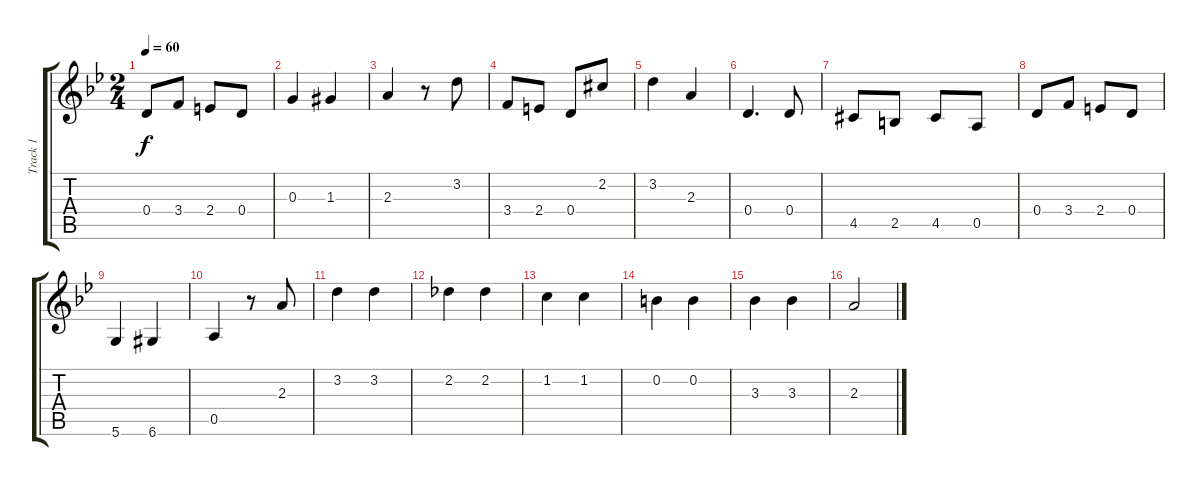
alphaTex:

\track ("Track 1" "Track 1") {instrument acousticguitarsteel}
\staff {score tabs}
\tuning (E4 B3 G3 D3 A2 D2) {hide}
\ts (2 4)
\tempo 60
\clef g2
\ks bb
0.4.8{dy f} 3.4.8 2.4.8 0.4.8 |
0.3.4 1.3{acc #}.4 |
2.3.4 r.8 3.2.8 |
3.4.8 2.4.8 0.4.8 2.2{acc #}.8 |
3.2.4 2.3.4 |
0.4.4{d} 0.4.8 |
4.5{acc #}.8 2.5.8 4.5{acc #}.8 0.5.8 |
0.4.8 3.4.8 2.4.8 0.4.8 |
5.6.4 6.6{acc #}.4 |
0.5.4 r.8 2.3.8 |
3.2.4 3.2.4 |
2.2.4 2.2.4 |
1.2.4 1.2.4 |
0.2.4 0.2.4 |
3.3.4 3.3.4 |
2.3.2
